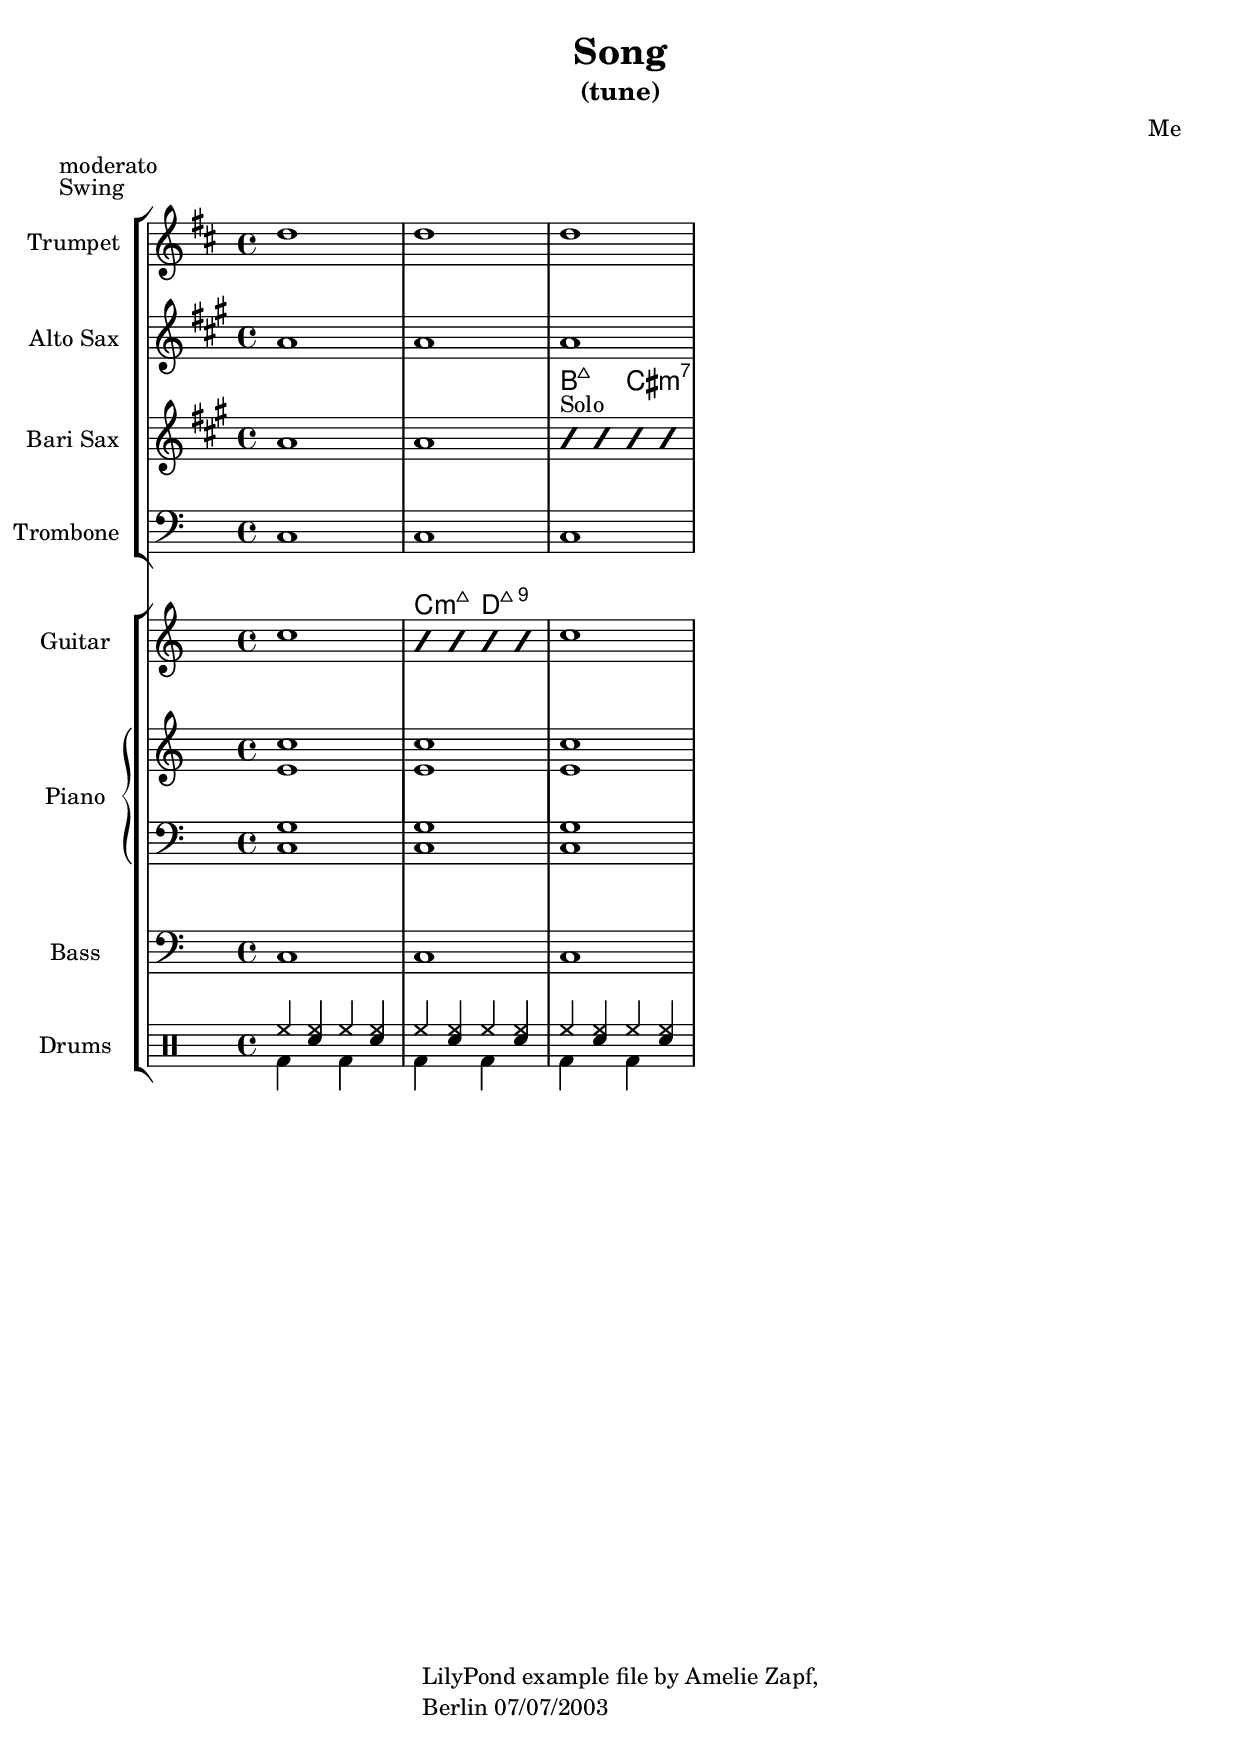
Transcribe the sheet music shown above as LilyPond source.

%% Do not edit this file; it is auto-generated from LSR http://lsr.dsi.unimi.it
%% This file is in the public domain.
\version "2.11.57"

\header {
  lsrtags = "keyboards, percussion, fretted-strings, template"

  texidoc = "
This is quite an advanced template, for a jazz ensemble. Note that all
instruments are notated in @code{\\key c \\major}. This refers to the
key in concert pitch; the key will be automatically transposed if the
music is within a @code{\\transpose} section.

"
  doctitle = "Jazz combo template"
} % begin verbatim
\header {
  title = "Song"
  subtitle = "(tune)"
  composer = "Me"
  meter = "moderato"
  piece = "Swing"
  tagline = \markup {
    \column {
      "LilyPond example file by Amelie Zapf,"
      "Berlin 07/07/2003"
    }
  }
}

%#(set-global-staff-size 16)
\include "english.ly"

%%%%%%%%%%%% Some macros %%%%%%%%%%%%%%%%%%%

sl = {
  \override NoteHead #'style = #'slash
  \override Stem #'transparent = ##t
}
nsl = {
  \revert NoteHead #'style
  \revert Stem #'transparent
}
crOn = \override NoteHead #'style = #'cross
crOff = \revert NoteHead #'style

%% insert chord name style stuff here.

jazzChords = { }

%%%%%%%%%%%% Keys'n'thangs %%%%%%%%%%%%%%%%%

global = { \time 4/4 }

Key = { \key c \major }

% ############ Horns ############

% ------ Trumpet ------
trpt = \transpose c d \relative c'' {
  \Key
  c1 | c | c |
}
trpHarmony = \transpose c' d {
  \jazzChords
}
trumpet = {
  \global
  \set Staff.instrumentName = #"Trumpet"
  \clef treble
  <<
    \trpt
  >>
}

% ------ Alto Saxophone ------
alto = \transpose c a \relative c' {
  \Key
  c1 | c | c |
}
altoHarmony = \transpose c' a {
  \jazzChords
}
altoSax = {
  \global
  \set Staff.instrumentName = #"Alto Sax"
  \clef treble
  <<
    \alto
  >>
}

% ------ Baritone Saxophone ------
bari = \transpose c a' \relative c {
  \Key
  c1
  c1
  \sl
  d4^"Solo" d d d
  \nsl
}
bariHarmony = \transpose c' a \chordmode {
  \jazzChords s1 s d2:maj e:m7
}
bariSax = {
  \global
  \set Staff.instrumentName = #"Bari Sax"
  \clef treble
  <<
    \bari
  >>
}

% ------ Trombone ------
tbone = \relative c {
  \Key
  c1 | c | c
}
tboneHarmony = \chordmode {
  \jazzChords
}
trombone = {
  \global
  \set Staff.instrumentName = #"Trombone"
  \clef bass
  <<
    \tbone
  >>
}

% ############ Rhythm Section #############

% ------ Guitar ------
gtr = \relative c'' {
  \Key
  c1
  \sl
  b4 b b b
  \nsl
  c1
}
gtrHarmony = \chordmode {
  \jazzChords
  s1 c2:min7+ d2:maj9
}
guitar = {
  \global
  \set Staff.instrumentName = #"Guitar"
  \clef treble
  <<
    \gtr
  >>
}

%% ------ Piano ------
rhUpper = \relative c'' {
  \voiceOne
  \Key
  c1 | c | c
}
rhLower = \relative c' {
  \voiceTwo
  \Key
  e1 | e | e
}

lhUpper = \relative c' {
  \voiceOne
  \Key
  g1 | g | g
}
lhLower = \relative c {
  \voiceTwo
  \Key
  c1 | c | c
}

PianoRH = {
  \clef treble
  \global
  \set Staff.midiInstrument = #"acoustic grand"
  <<
    \new Voice = "one" \rhUpper
    \new Voice = "two" \rhLower
  >>
}
PianoLH = {
  \clef bass
  \global
  \set Staff.midiInstrument = "acoustic grand"
  <<
    \new Voice = "one" \lhUpper
    \new Voice = "two" \lhLower
  >>
}

piano = {
  <<
    \set PianoStaff.instrumentName = #"Piano"
    \new Staff = "upper" \PianoRH
    \new Staff = "lower" \PianoLH
  >>
}

% ------ Bass Guitar ------
Bass = \relative c {
  \Key
  c1 | c | c
}
bass = {
  \global
  \set Staff.instrumentName = #"Bass"
  \clef bass
  <<
    \Bass
  >>
}

% ------ Drums ------
up = \drummode {
  \voiceOne
  hh4 <hh sn> hh <hh sn>
  hh4 <hh sn> hh <hh sn>
  hh4 <hh sn> hh <hh sn>
}
down = \drummode {
  \voiceTwo
  bd4 s bd s
  bd4 s bd s
  bd4 s bd s
}

drumContents = {
  \global
  <<
    \set DrumStaff.instrumentName = #"Drums"
    \new DrumVoice \up
    \new DrumVoice \down
  >>
}

%%%%%%%%% It All Goes Together Here %%%%%%%%%%%%%%%%%%%%%%

\score {
  <<
    \new StaffGroup = "horns" <<
      \new Staff = "trumpet" \trumpet
      \new Staff = "altosax" \altoSax
      \new ChordNames = "barichords" \bariHarmony
      \new Staff = "barisax" \bariSax
      \new Staff = "trombone" \trombone
    >>
    
    \new StaffGroup = "rhythm" <<
      \new ChordNames = "chords" \gtrHarmony
      \new Staff = "guitar" \guitar
      \new PianoStaff = "piano" \piano
      \new Staff = "bass" \bass
      \new DrumStaff \drumContents
    >>
  >>
  
  \layout {
    \context { \RemoveEmptyStaffContext }
    \context {
      \Score
      \override BarNumber #'padding = #3
      \override RehearsalMark #'padding = #2
      skipBars = ##t
    }
  }
  
  \midi { }
}
